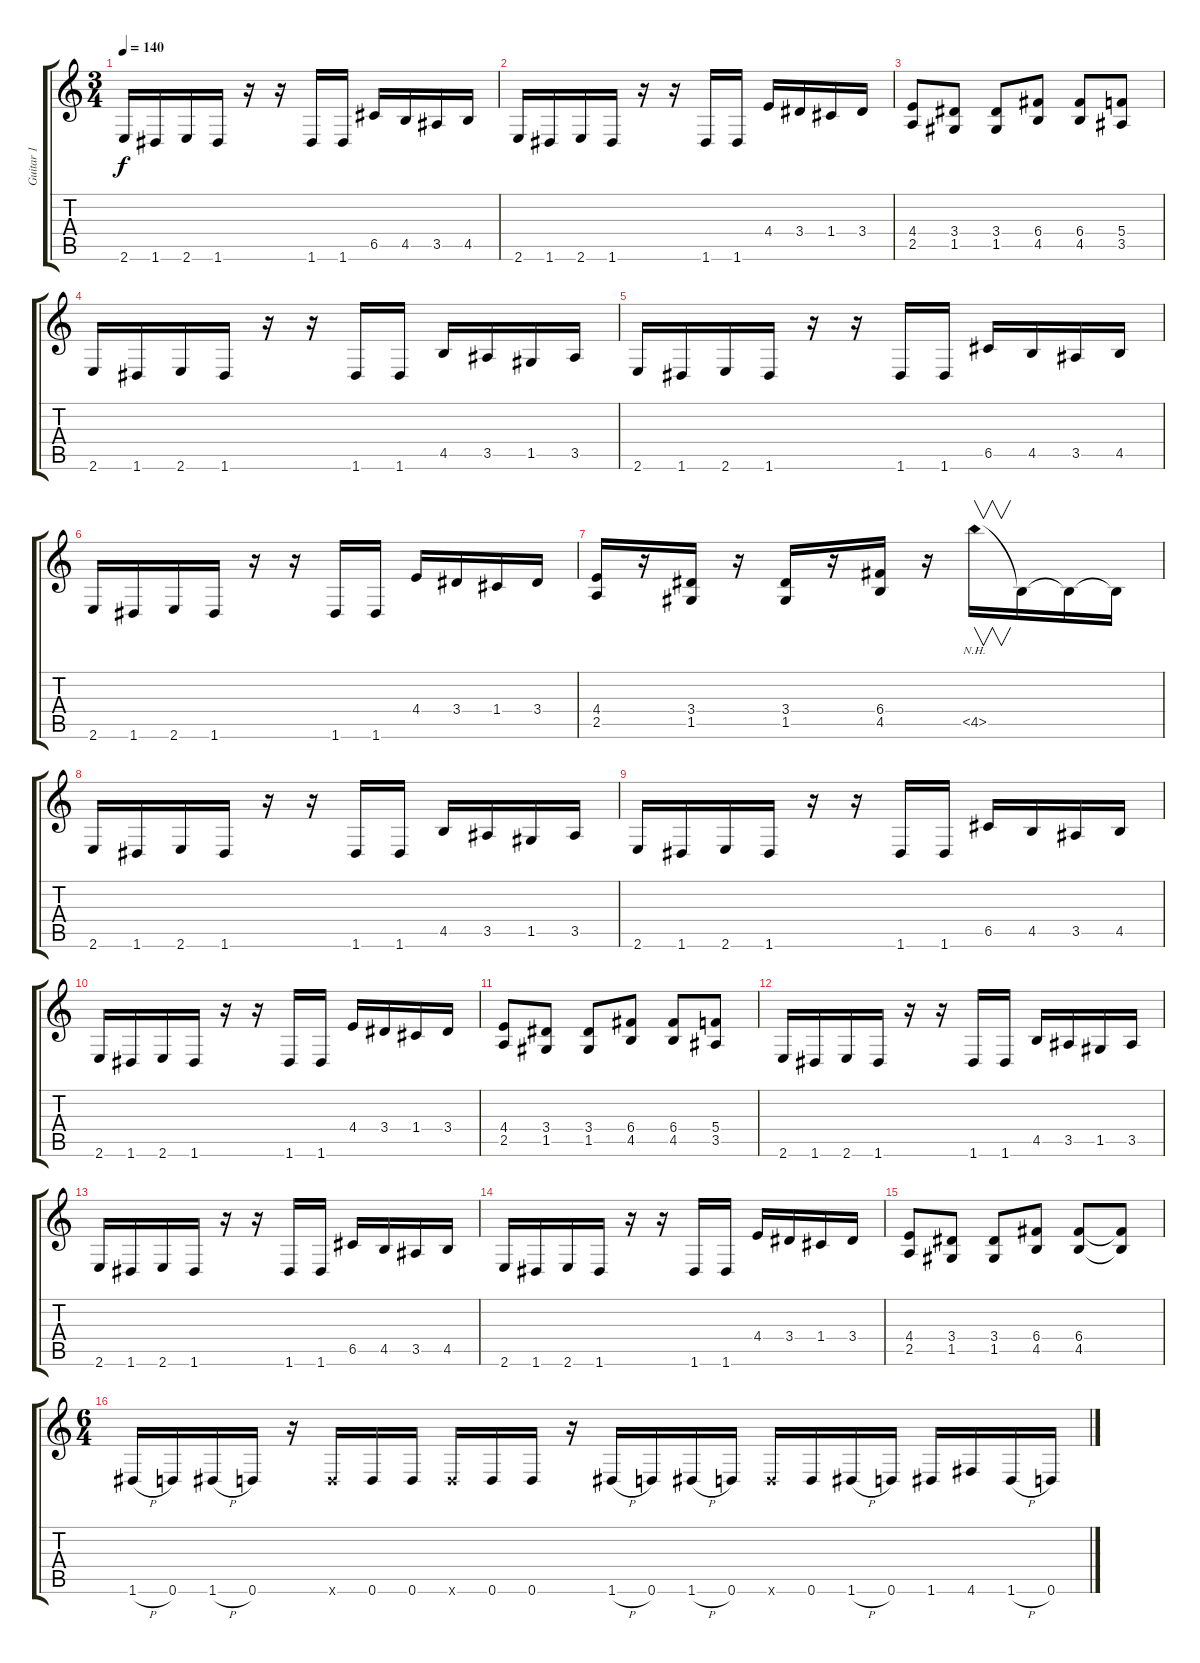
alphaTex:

\track ("Guitar 1" "Guitar 1") {instrument distortionguitar}
\staff {score tabs}
\tuning (D4 A3 F3 C3 G2 D2) {hide}
\ts (3 4)
\tempo 140
\clef g2
\ks c
2.6.16{dy f} 1.6.16 2.6.16 1.6.16 r.16 r.16 1.6.16 1.6.16 6.5.16 4.5.16 3.5.16 4.5.16 |
2.6.16 1.6.16 2.6.16 1.6.16 r.16 r.16 1.6.16 1.6.16 4.4.16 3.4.16 1.4.16 3.4.16 |
(4.4 2.5).8 (3.4 1.5).8 (3.4 1.5).8 (6.4 4.5).8 (6.4 4.5).8 (5.4 3.5).8 |
2.6.16 1.6.16 2.6.16 1.6.16 r.16 r.16 1.6.16 1.6.16 4.5.16 3.5.16 1.5.16 3.5.16 |
2.6.16 1.6.16 2.6.16 1.6.16 r.16 r.16 1.6.16 1.6.16 6.5.16 4.5.16 3.5.16 4.5.16 |
2.6.16 1.6.16 2.6.16 1.6.16 r.16 r.16 1.6.16 1.6.16 4.4.16 3.4.16 1.4.16 3.4.16 |
(4.4 2.5).16 r.16 (3.4 1.5).16 r.16 (3.4 1.5).16 r.16 (6.4 4.5).16 r.16 4.5{nh}.16{v} 4.5{t}.16 4.5{t}.16 4.5{t}.16 |
2.6.16 1.6.16 2.6.16 1.6.16 r.16 r.16 1.6.16 1.6.16 4.5.16 3.5.16 1.5.16 3.5.16 |
2.6.16 1.6.16 2.6.16 1.6.16 r.16 r.16 1.6.16 1.6.16 6.5.16 4.5.16 3.5.16 4.5.16 |
2.6.16 1.6.16 2.6.16 1.6.16 r.16 r.16 1.6.16 1.6.16 4.4.16 3.4.16 1.4.16 3.4.16 |
(4.4 2.5).8 (3.4 1.5).8 (3.4 1.5).8 (6.4 4.5).8 (6.4 4.5).8 (5.4 3.5).8 |
2.6.16 1.6.16 2.6.16 1.6.16 r.16 r.16 1.6.16 1.6.16 4.5.16 3.5.16 1.5.16 3.5.16 |
2.6.16 1.6.16 2.6.16 1.6.16 r.16 r.16 1.6.16 1.6.16 6.5.16 4.5.16 3.5.16 4.5.16 |
2.6.16 1.6.16 2.6.16 1.6.16 r.16 r.16 1.6.16 1.6.16 4.4.16 3.4.16 1.4.16 3.4.16 |
(4.4 2.5).8 (3.4 1.5).8 (3.4 1.5).8 (6.4 4.5).8 (6.4 4.5).8 (6.4{t} 4.5{t}).8 |
\ts (6 4)
1.6{h}.16{instrument overdrivenguitar} 0.6.16 1.6{h}.16 0.6.16 r.16 0.6{x}.16 0.6.16 0.6.16 0.6{x}.16 0.6.16 0.6.16 r.16 1.6{h}.16 0.6.16 1.6{h}.16 0.6.16 0.6{x}.16 0.6.16 1.6{h}.16 0.6.16 1.6.16 4.6.16 1.6{h}.16 0.6.16
